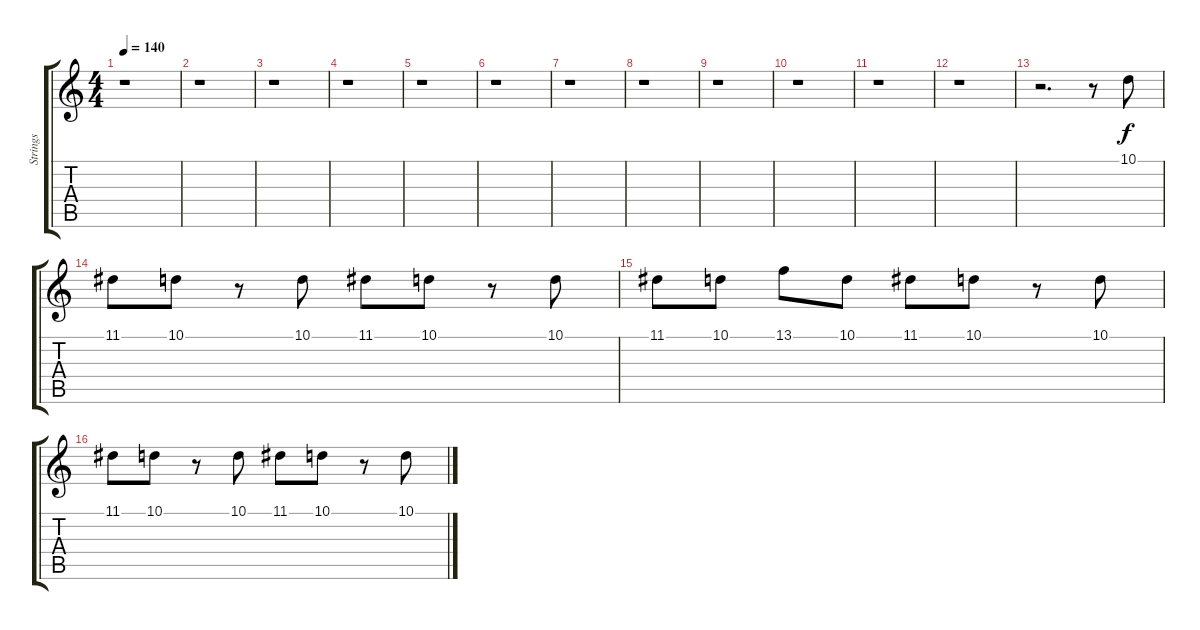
\track ("Strings" "Strings") {instrument lead2sawtooth}
\staff {score tabs}
\tuning (E4 B3 G3 D3 A2 E2) {hide}
\ts (4 4)
\tempo 140
\clef g2
\ks c
r.1{dy f} |
r.1 |
r.1 |
r.1 |
r.1 |
r.1 |
r.1 |
r.1 |
r.1 |
r.1 |
r.1 |
r.1 |
r.2{d} r.8 10.1.8 |
11.1.8 10.1.8 r.8 10.1.8 11.1.8 10.1.8 r.8 10.1.8 |
11.1.8 10.1.8 13.1.8 10.1.8 11.1.8 10.1.8 r.8 10.1.8 |
11.1.8 10.1.8 r.8 10.1.8 11.1.8 10.1.8 r.8 10.1.8
